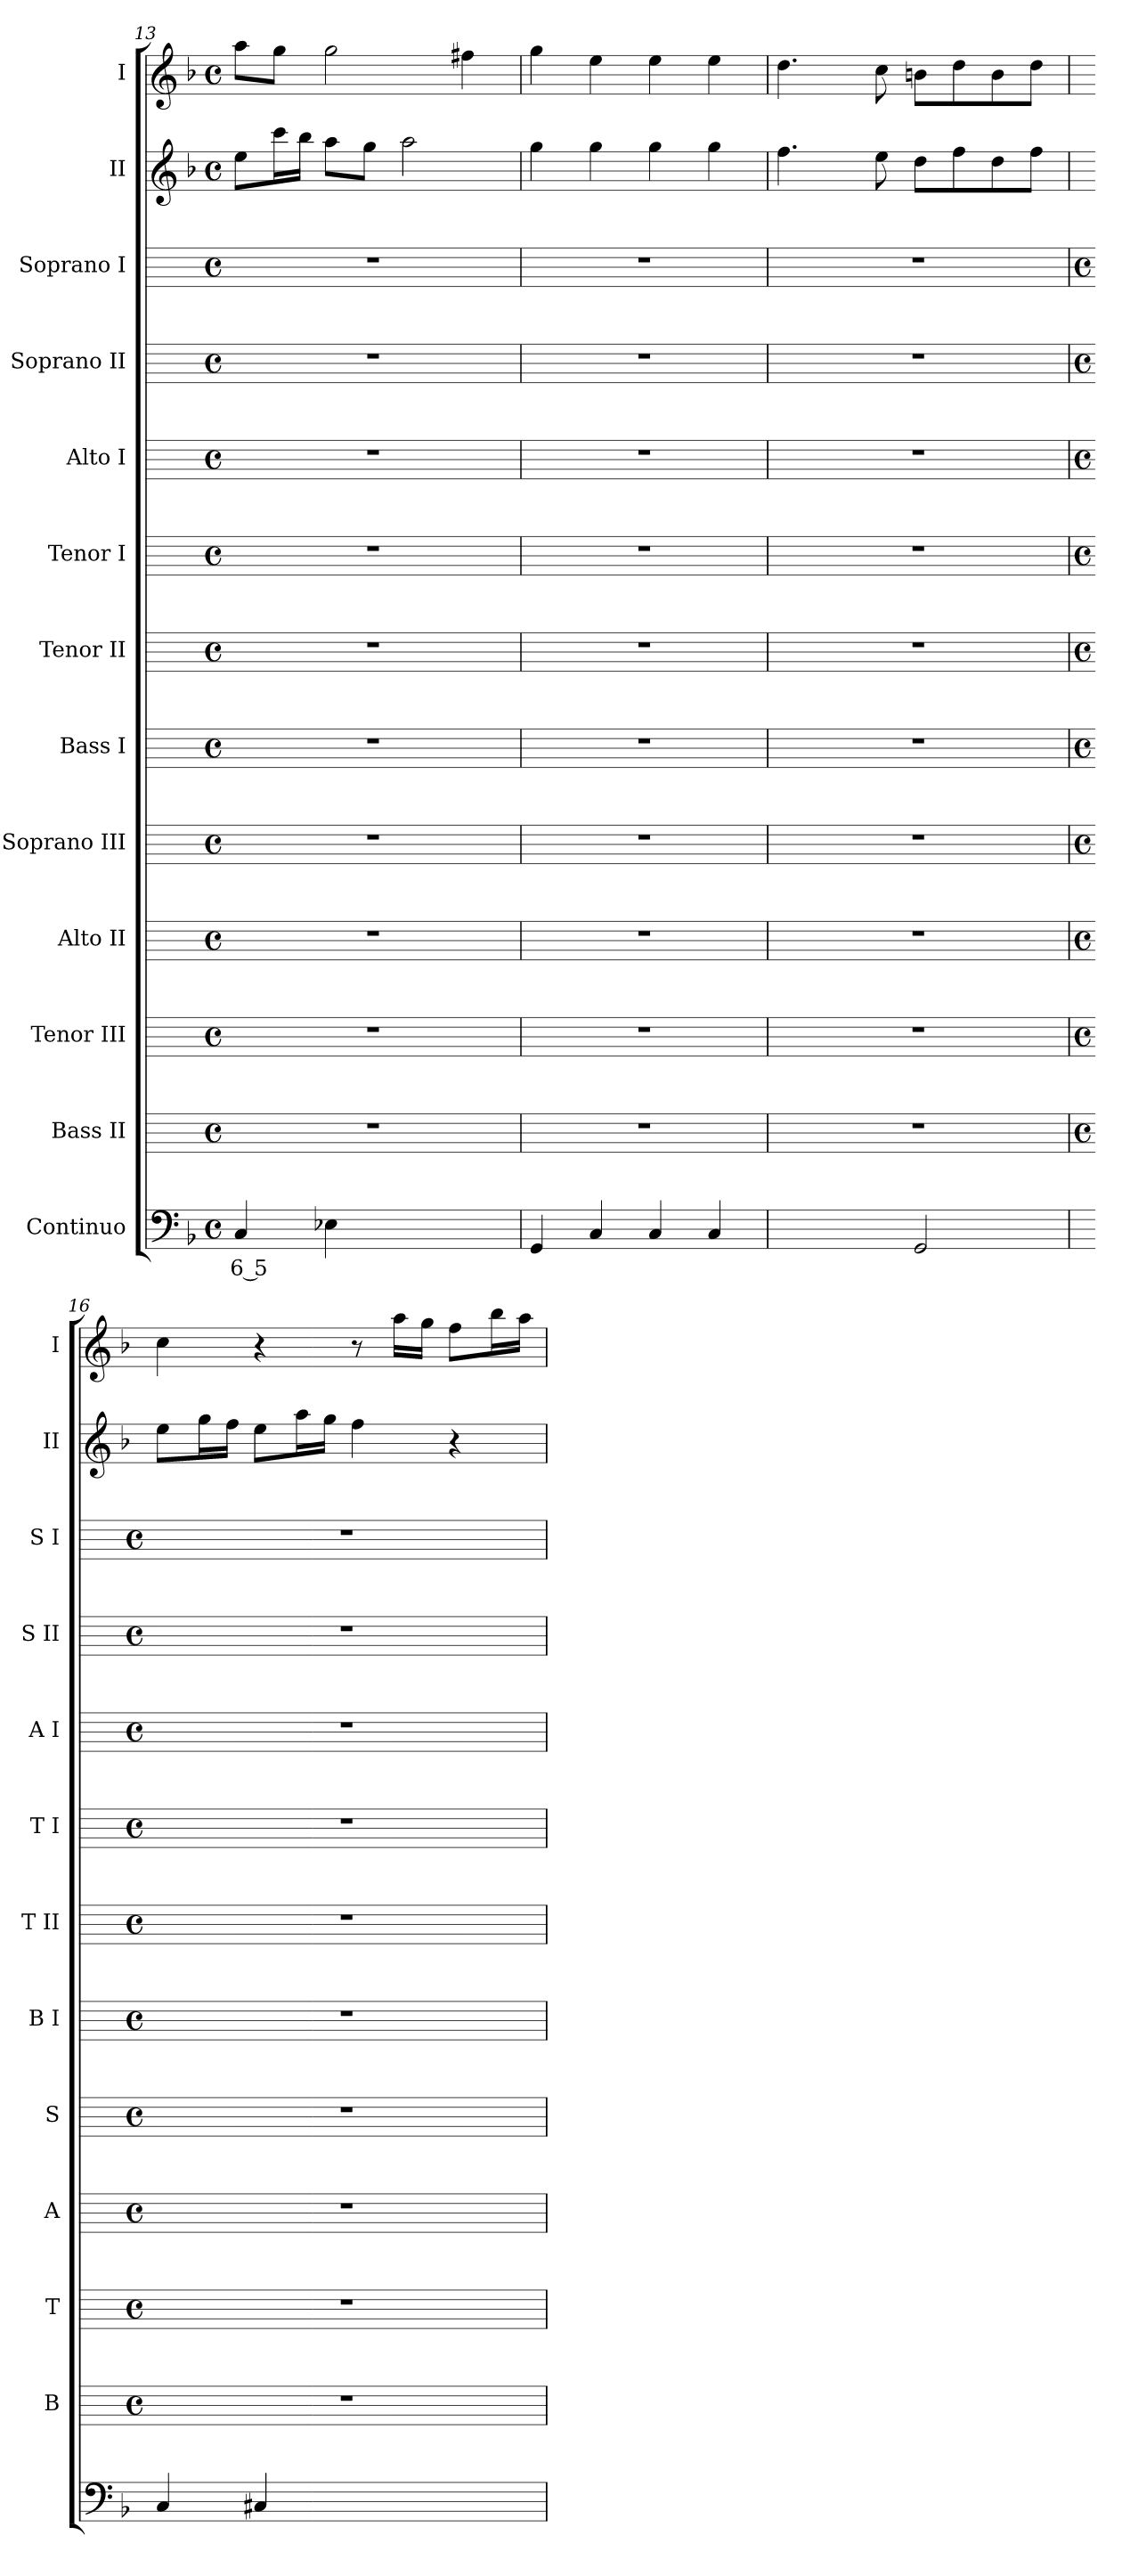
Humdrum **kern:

**kern	**text	**kern	**kern	**kern	**kern	**kern	**kern	**kern	**kern	**kern	**kern	**kern	**kern
*part13	*part13	*part12	*part11	*part10	*part9	*part8	*part7	*part6	*part5	*part4	*part3	*part2	*part1
*staff13	*staff13	*staff12	*staff11	*staff10	*staff9	*staff8	*staff7	*staff6	*staff5	*staff4	*staff3	*staff2	*staff1
*I"Continuo	*	*I"Bass II	*I"Tenor III	*I"Alto II	*I"Soprano III	*I"Bass I	*I"Tenor II	*I"Tenor I	*I"Alto I	*I"Soprano II	*I"Soprano I	*I"II	*I"I
*	*	*I'B	*I'T	*I'A	*I'S	*I'B I	*I'T II	*I'T I	*I'A I	*I'S II	*I'S I	*I'II	*I'I
*clefF4	*	*	*	*	*	*	*	*	*	*	*	*clefG2	*clefG2
*	*	*ITrd4c7	*ITrd4c7	*ITrd4c7	*ITrd4c7	*	*	*	*	*	*	*	*
*k[b-]	*	*	*	*	*	*	*	*	*	*	*	*k[b-]	*k[b-]
*F:	*	*	*	*	*	*	*	*	*	*	*	*F:	*F:
*M4/4	*	*M4/4	*M4/4	*M4/4	*M4/4	*M4/4	*M4/4	*M4/4	*M4/4	*M4/4	*M4/4	*M4/4	*M4/4
*met(c)	*	*met(c)	*met(c)	*met(c)	*met(c)	*met(c)	*met(c)	*met(c)	*met(c)	*met(c)	*met(c)	*met(c)	*met(c)
=13	=13	=13	=13	=13	=13	=13	=13	=13	=13	=13	=13	=13	=13
!	!LO:LY:b	!	!	!	!	!	!	!	!	!	!	!	!
4C	6 5	1r	1r	1r	1r	1r	1r	1r	1r	1r	1r	8eeL	8aaL
.	.	.	.	.	.	.	.	.	.	.	.	16cccL	8ggJ
.	.	.	.	.	.	.	.	.	.	.	.	16bb-JJ	.
4E-X	.	.	.	.	.	.	.	.	.	.	.	8aaL	2gg
.	.	.	.	.	.	.	.	.	.	.	.	8ggJ	.
!	!LO:LY:b	!	!	!	!	!	!	!	!	!	!	!	!
[4D/yy	4	.	.	.	.	.	.	.	.	.	.	2aa	.
4D/yy]	.	.	.	.	.	.	.	.	.	.	.	.	4ff#X
=14	=14	=14	=14	=14	=14	=14	=14	=14	=14	=14	=14	=14	=14
4GG	.	1r	1r	1r	1r	1r	1r	1r	1r	1r	1r	4gg	4gg
4C	.	.	.	.	.	.	.	.	.	.	.	4gg	4ee
4C	.	.	.	.	.	.	.	.	.	.	.	4gg	4ee
4C	.	.	.	.	.	.	.	.	.	.	.	4gg	4ee
=15	=15	=15	=15	=15	=15	=15	=15	=15	=15	=15	=15	=15	=15
!	!LO:LY:b	!	!	!	!	!	!	!	!	!	!	!	!
[4FFyy	6	1r	1r	1r	1r	1r	1r	1r	1r	1r	1r	4.ff	4.dd
!	!LO:LY:b	!	!	!	!	!	!	!	!	!	!	!	!
4FFyy]	5	.	.	.	.	.	.	.	.	.	.	.	.
.	.	.	.	.	.	.	.	.	.	.	.	8ee	8cc
2GG	.	.	.	.	.	.	.	.	.	.	.	8ddL	8bnL
.	.	.	.	.	.	.	.	.	.	.	.	8ff	8dd
.	.	.	.	.	.	.	.	.	.	.	.	8dd	8b
.	.	.	.	.	.	.	.	.	.	.	.	8ffJ	8ddJ
!!LO:LB:g=z
=16	=16	=16	=16	=16	=16	=16	=16	=16	=16	=16	=16	=16	=16
*	*	*M4/4	*M4/4	*M4/4	*M4/4	*M4/4	*M4/4	*M4/4	*M4/4	*M4/4	*M4/4	*	*
*	*	*met(c)	*met(c)	*met(c)	*met(c)	*met(c)	*met(c)	*met(c)	*met(c)	*met(c)	*met(c)	*	*
4C	.	1r	1r	1r	1r	1r	1r	1r	1r	1r	1r	8eeL	4cc
.	.	.	.	.	.	.	.	.	.	.	.	16ggL	.
.	.	.	.	.	.	.	.	.	.	.	.	16ffJJ	.
4C#X	.	.	.	.	.	.	.	.	.	.	.	8eeL	4r
.	.	.	.	.	.	.	.	.	.	.	.	16aaL	.
.	.	.	.	.	.	.	.	.	.	.	.	16ggJJ	.
!	!LO:LY:b	!	!	!	!	!	!	!	!	!	!	!	!
[4Dyy	5	.	.	.	.	.	.	.	.	.	.	4ff	8r
.	.	.	.	.	.	.	.	.	.	.	.	.	16aaLL
.	.	.	.	.	.	.	.	.	.	.	.	.	16ggJJ
!	!LO:LY:b	!	!	!	!	!	!	!	!	!	!	!	!
4Dyy]	6	.	.	.	.	.	.	.	.	.	.	4r	8ffL
.	.	.	.	.	.	.	.	.	.	.	.	.	16bb-L
.	.	.	.	.	.	.	.	.	.	.	.	.	16aaJJ
=	=	=	=	=	=	=	=	=	=	=	=	=	=
*-	*-	*-	*-	*-	*-	*-	*-	*-	*-	*-	*-	*-	*-
